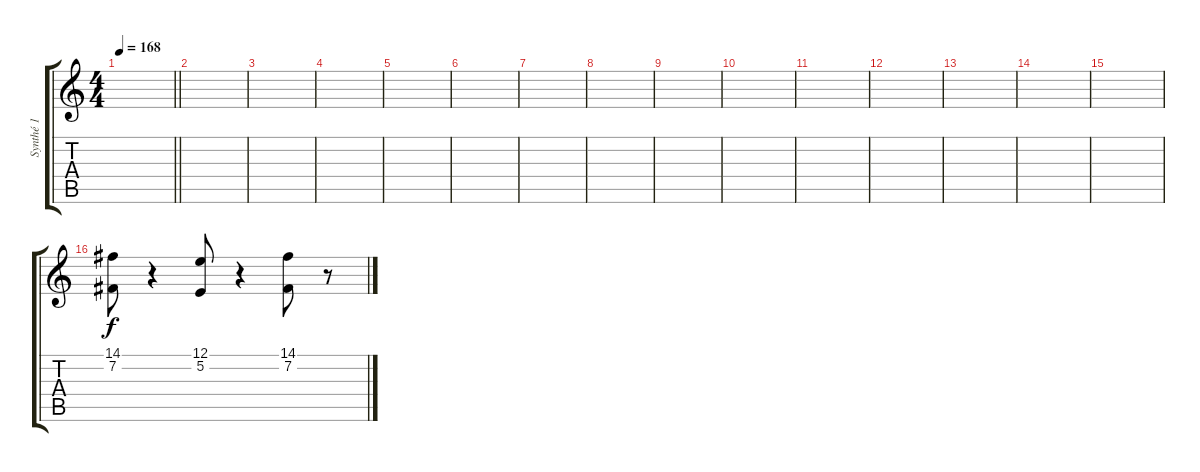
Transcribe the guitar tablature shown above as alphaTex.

\track ("Synthé 1" "Synthé 1") {instrument stringensemble1}
\staff {score tabs}
\tuning (E4 B3 G3 D3 A2 E2) {hide}
\ts (4 4)
\tempo 168
\clef g2
\barLineRight lightlight
\ks c
|
|
|
|
|
|
|
|
|
|
|
|
|
|
|
(14.1 7.2).8 r.4 (12.1 5.2).8 r.4 (14.1 7.2).8 r.8
